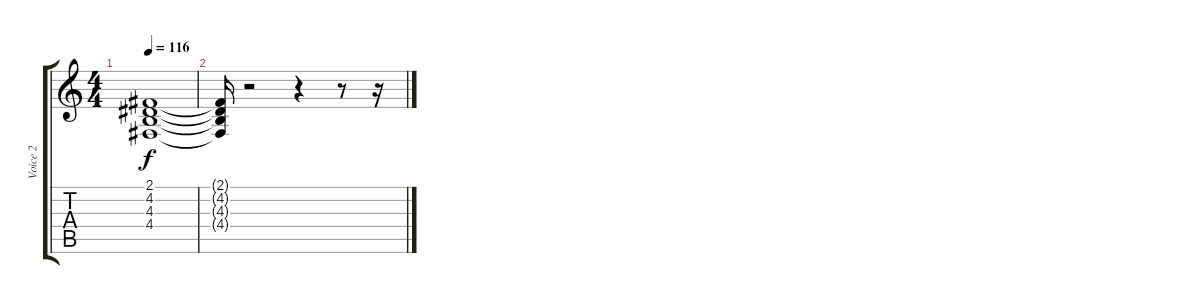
\track ("Voice 2" "Voice 2") {instrument electricpiano1}
\staff {score tabs}
\tuning (E4 B3 G3 D3 A2 E2) {hide}
\ts (4 4)
\tempo 116
\clef g2
\ks c
(2.1{t} 4.2{t} 4.3{t} 4.4{t}).1{dy f} |
(2.1{t} 4.2{t} 4.3{t} 4.4{t}).16 r.2 r.4 r.8 r.16
